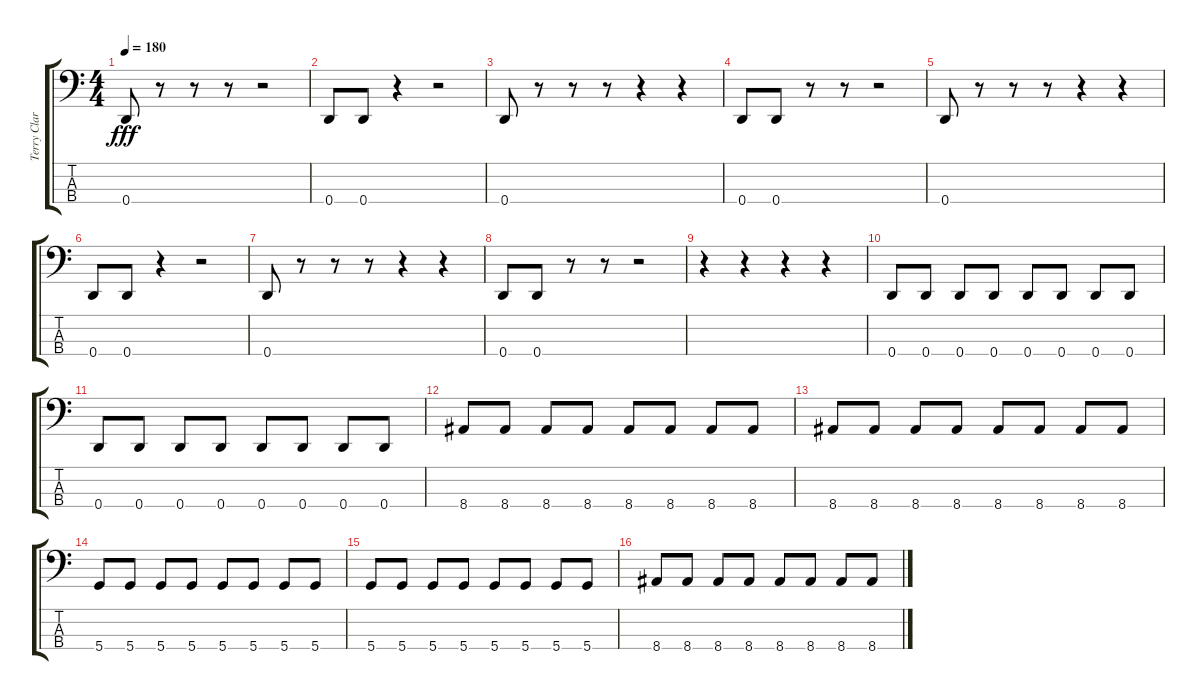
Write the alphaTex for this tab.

\track ("Terry Clark" "Terry Clar") {instrument electricbasspick}
\staff {score tabs}
\tuning (G2 D2 A1 D1) {hide}
\ts (4 4)
\tempo 180
\clef f4
\ks c
0.4.8{dy fff} r.8 r.8 r.8 r.2 |
0.4.8 0.4.8 r.4 r.2 |
0.4.8 r.8 r.8 r.8 r.4 r.4 |
0.4.8 0.4.8 r.8 r.8 r.2 |
0.4.8 r.8 r.8 r.8 r.4 r.4 |
0.4.8 0.4.8 r.4 r.2 |
0.4.8 r.8 r.8 r.8 r.4 r.4 |
0.4.8 0.4.8 r.8 r.8 r.2 |
r.4 r.4 r.4 r.4 |
0.4.8 0.4.8 0.4.8 0.4.8 0.4.8 0.4.8 0.4.8 0.4.8 |
0.4.8 0.4.8 0.4.8 0.4.8 0.4.8 0.4.8 0.4.8 0.4.8 |
8.4.8 8.4.8 8.4.8 8.4.8 8.4.8 8.4.8 8.4.8 8.4.8 |
8.4.8 8.4.8 8.4.8 8.4.8 8.4.8 8.4.8 8.4.8 8.4.8 |
5.4.8 5.4.8 5.4.8 5.4.8 5.4.8 5.4.8 5.4.8 5.4.8 |
5.4.8 5.4.8 5.4.8 5.4.8 5.4.8 5.4.8 5.4.8 5.4.8 |
8.4.8 8.4.8 8.4.8 8.4.8 8.4.8 8.4.8 8.4.8 8.4.8
